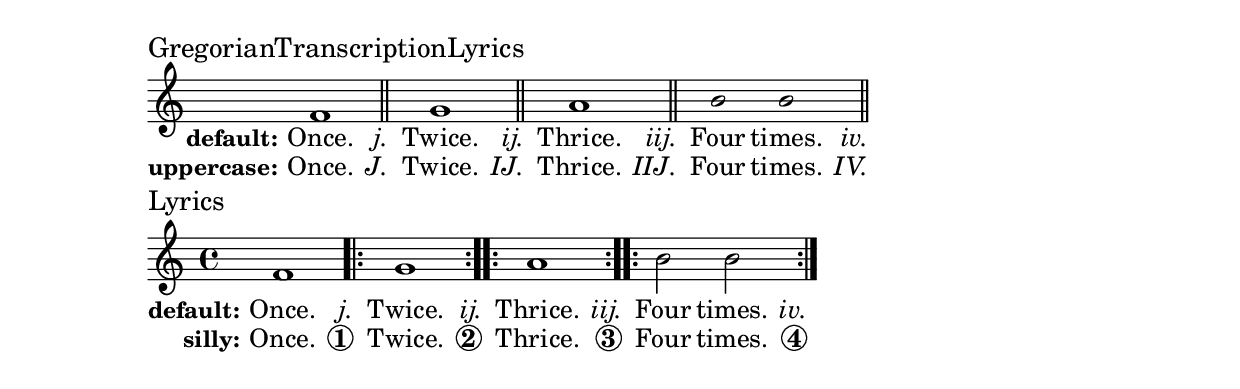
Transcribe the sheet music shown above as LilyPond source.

\version "2.23.7"

\header {
  texidoc = "This shows the default format of @code{LyricRepeatCount}
and that it can be overridden."
}

#(ly:set-option 'warning-as-error #t)

\layout {
  ragged-right = ##t
}

music = \fixed c' {
  \repeat volta 1 { f1 }
  \repeat volta 2 { g1 }
  \repeat volta 3 { a1 }
  \repeat volta 4 { b2 b }
}

words = \lyricmode {
  \repeat volta 1 { Once.1 }
  \repeat volta 2 { Twice.1 }
  \repeat volta 3 { Thrice.1 }
  \repeat volta 4 { Four2 times. }
}

\score {
  <<
    \new GregorianTranscriptionStaff <<
      \sectionLabel "GregorianTranscriptionLyrics"
      \music
    >>

    \new GregorianTranscriptionLyrics \with {
      stanza = "default:"
    } \words

    \new GregorianTranscriptionLyrics \with {
      stanza = "uppercase:"
      lyricRepeatCountFormatter = #(make-lyric-repeat-count-formatter
                                    '(roman-ij dot))
    } \words
  >>
}

\score {
  <<
    \new Staff <<
      \sectionLabel "Lyrics"
      \music
    >>

    \new Lyrics \with {
      stanza = "default:"
      \consists "Lyric_repeat_count_engraver"
    } \words

    \new Lyrics \with {
      stanza = "silly:"
      \consists "Lyric_repeat_count_engraver"
      lyricRepeatCountFormatter = #(make-lyric-repeat-count-formatter
                                    '(bold circle numbers))
      \override LyricRepeatCount.font-shape = #'()
    } \words
  >>
}
